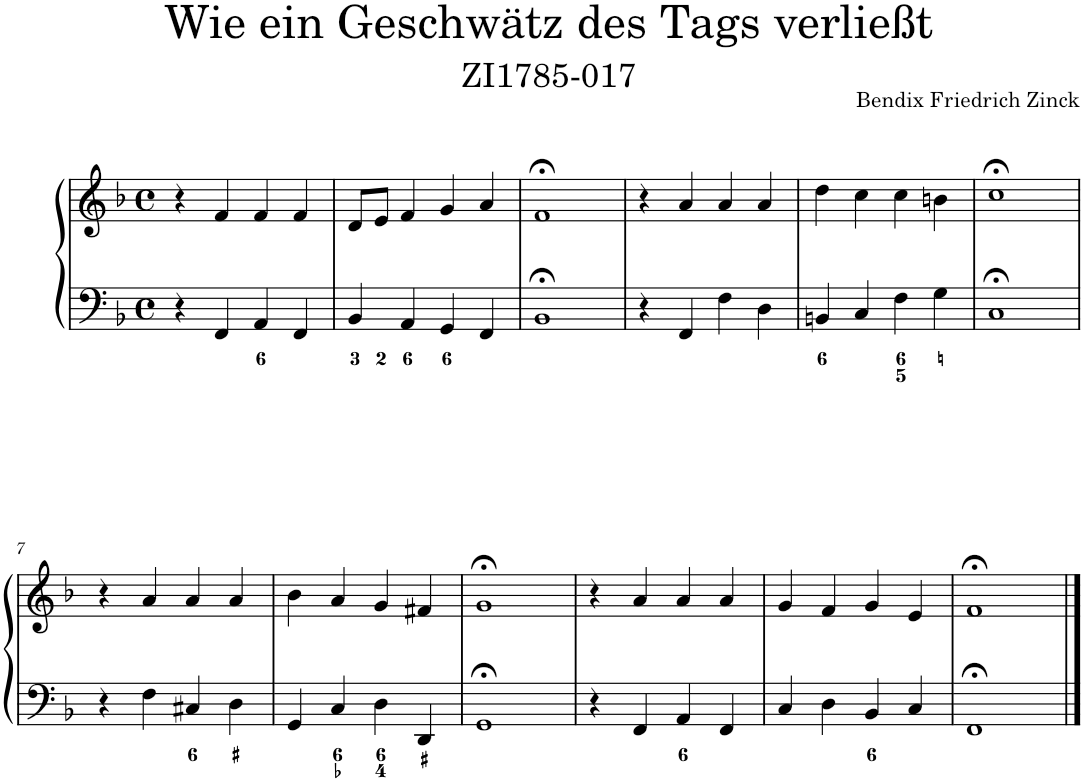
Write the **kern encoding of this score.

**kern	**kern
*part1	*part1
*staff2	*staff1
*I"Piano	*
*I'Pno.	*
*clefF4	*clefG2
*k[b-]	*k[b-]
*M4/4	*M4/4
*met(c)	*met(c)
=1	=1
4r	4r
4FF/	4f/
4AA/	4f/
4FF/	4f/
=2	=2
4BB-/	8d/L
.	8e/J
4AA/	4f/
4GG/	4g/
4FF/	4a/
=3	=3
1BB-;<	1f;<
=4	=4
4r	4r
4FF/	4a/
4F\	4a/
4D\	4a/
=5	=5
4BBn/	4dd\
4C/	4cc\
4F\	4cc\
4G\	4bn\
=6	=6
1C;<	1cc;<
!!LO:LB:g=z
=7	=7
4r	4r
4F\	4a/
4C#X/	4a/
4D\	4a/
=8	=8
4GG/	4b-\
4C/	4a/
4D\	4g/
4DD/	4f#X/
=9	=9
1GG;<	1g;<
=10	=10
4r	4r
4FF/	4a/
4AA/	4a/
4FF/	4a/
=11	=11
4C/	4g/
4D\	4f/
4BB-/	4g/
4C/	4e/
=12	=12
1FF;<	1f;<
==	==
*-	*-
